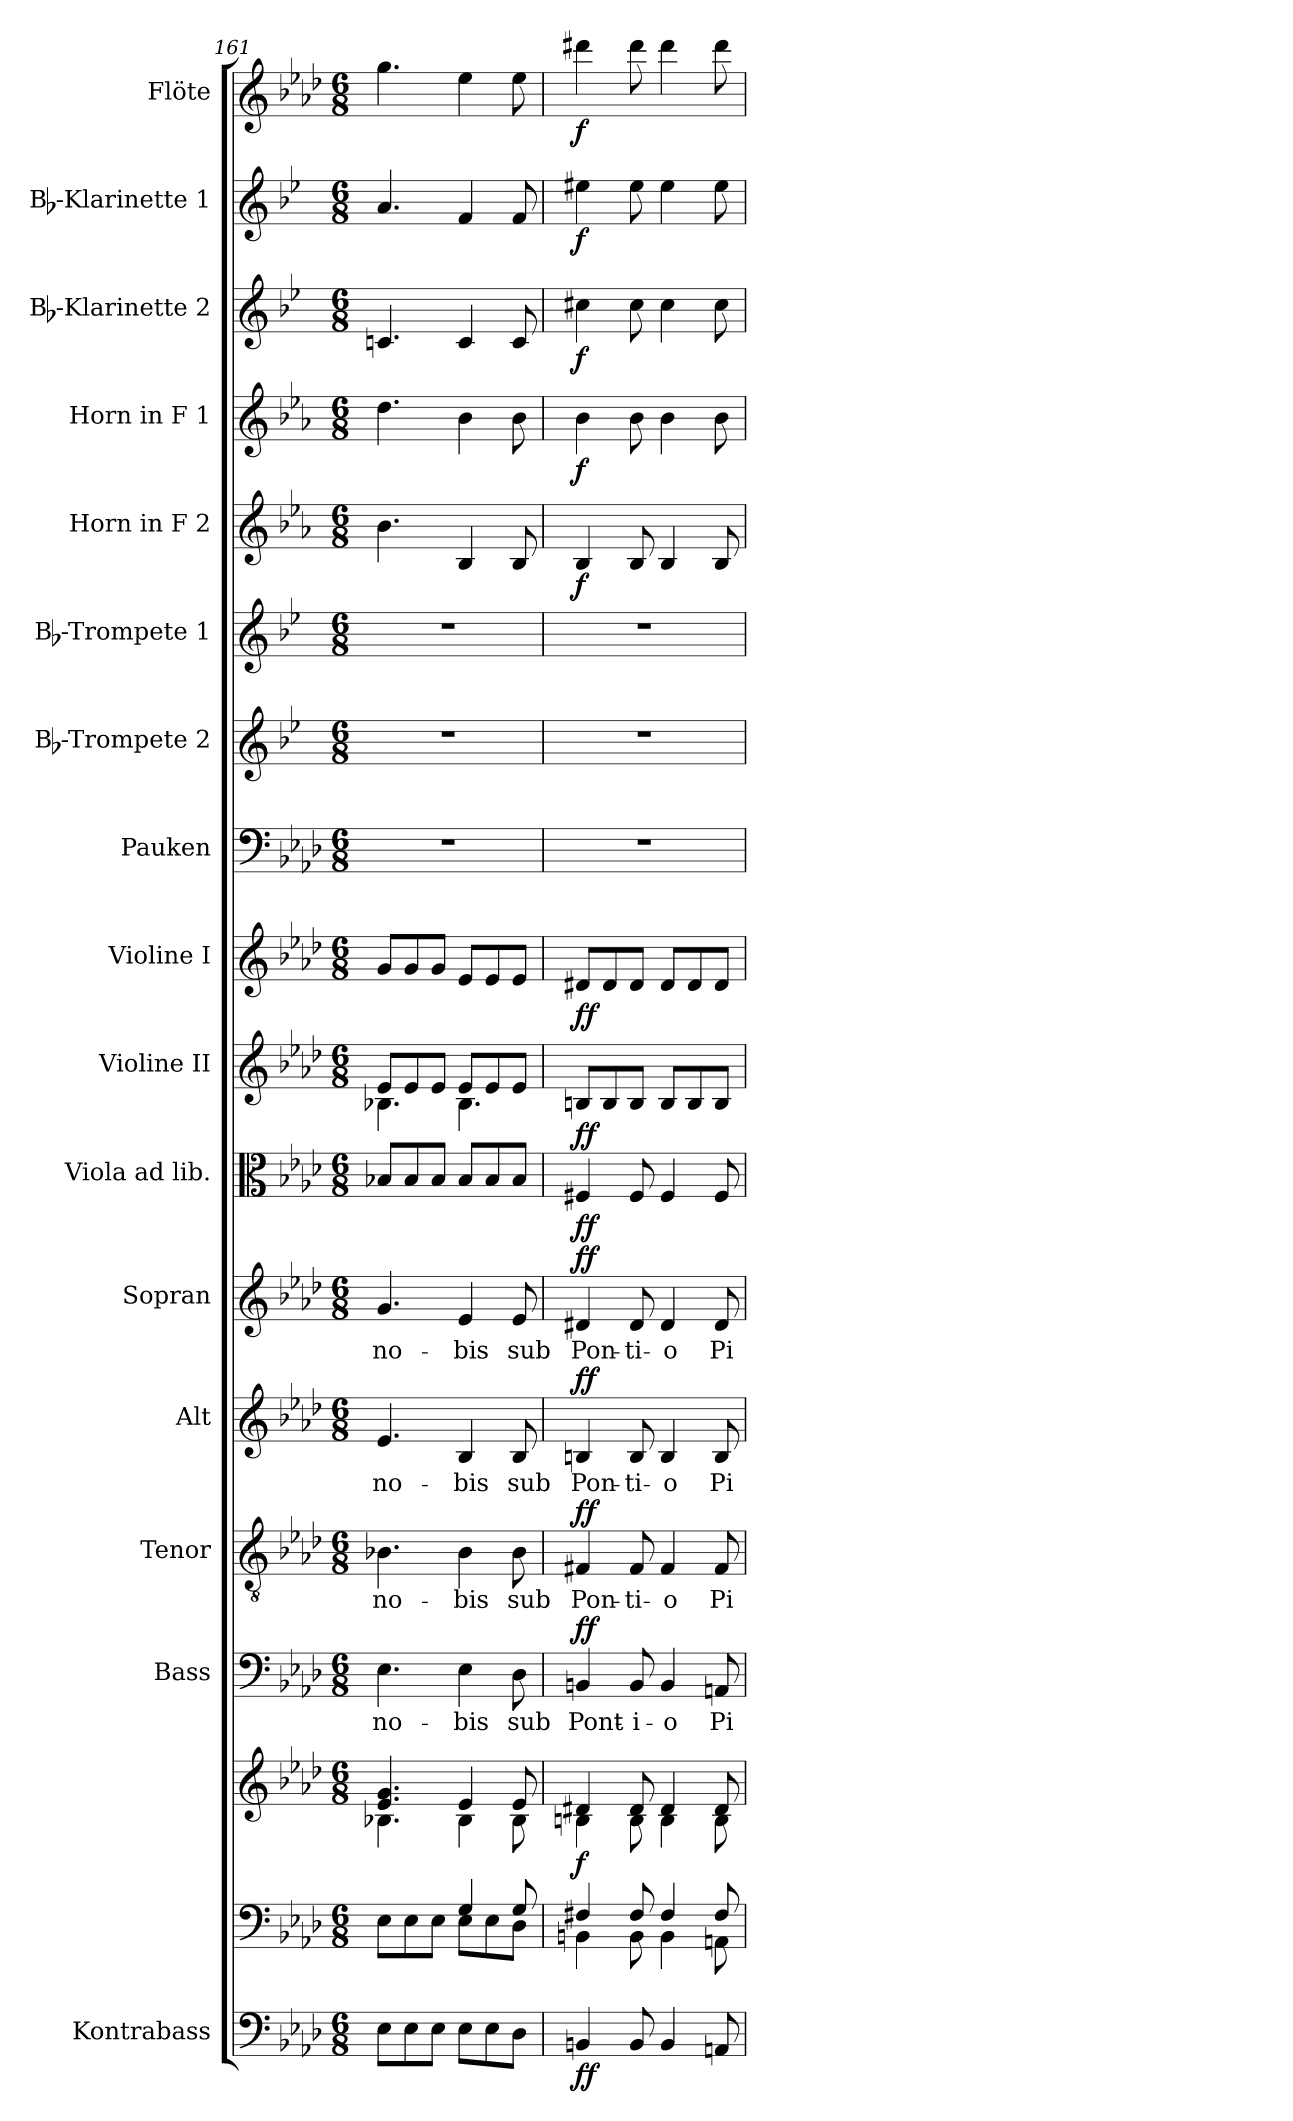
**kern	**dynam	**kern	**kern	**dynam	**kern	**text	**dynam	**kern	**text	**dynam	**kern	**text	**dynam	**kern	**text	**dynam	**kern	**dynam	**kern	**dynam	**kern	**dynam	**kern	**kern	**kern	**kern	**dynam	**kern	**dynam	**kern	**dynam	**kern	**dynam	**kern	**dynam
*part17	*part17	*part16	*part16	*part16	*part15	*part15	*part15	*part14	*part14	*part14	*part13	*part13	*part13	*part12	*part12	*part12	*part11	*part11	*part10	*part10	*part9	*part9	*part8	*part7	*part6	*part5	*part5	*part4	*part4	*part3	*part3	*part2	*part2	*part1	*part1
*staff18	*staff18	*staff17	*staff16	*staff16/17	*staff15	*staff15	*staff15	*staff14	*staff14	*staff14	*staff13	*staff13	*staff13	*staff12	*staff12	*staff12	*staff11	*staff11	*staff10	*staff10	*staff9	*staff9	*staff8	*staff7	*staff6	*staff5	*staff5	*staff4	*staff4	*staff3	*staff3	*staff2	*staff2	*staff1	*staff1
*I"Kontrabass	*	*	*	*	*I"Bass	*	*	*I"Tenor	*	*	*I"Alt	*	*	*I"Sopran	*	*	*I"Viola ad lib.	*	*I"Violine II	*	*I"Violine I	*	*I"Pauken	*I"Bb-Trompete 2	*I"Bb-Trompete 1	*I"Horn in F 2	*	*I"Horn in F 1	*	*I"Bb-Klarinette 2	*	*I"Bb-Klarinette 1	*	*I"Flöte	*
*I'Kb.	*	*	*	*	*I'B.	*	*	*I'T.	*	*	*I'A.	*	*	*I'S.	*	*	*I'Vla.	*	*I'Vl. II	*	*I'Vl. I	*	*I'Pk.	*I'Bb Trp. 2	*I'Bb Trp. 1	*	*	*	*	*I'Bb Kl. 2	*	*I'Bb Kl. 1	*	*I'Fl.	*
!!LO:PB:g=z
*clefF4	*	*clefF4	*clefG2	*	*clefF4	*	*	*clefGv2	*	*	*clefG2	*	*	*clefG2	*	*	*clefC3	*	*clefG2	*	*clefG2	*	*clefF4	*clefG2	*clefG2	*clefG2	*	*clefG2	*	*clefG2	*	*clefG2	*	*clefG2	*
*ITrd7c12	*	*	*	*	*	*	*	*	*	*	*	*	*	*	*	*	*	*	*	*	*	*	*	*ITrd1c2	*ITrd1c2	*ITrd4c7	*	*ITrd4c7	*	*ITrd1c2	*	*ITrd1c2	*	*	*
*k[b-e-a-d-]	*	*k[b-e-a-d-]	*k[b-e-a-d-]	*	*k[b-e-a-d-]	*	*	*k[b-e-a-d-]	*	*	*k[b-e-a-d-]	*	*	*k[b-e-a-d-]	*	*	*k[b-e-a-d-]	*	*k[b-e-a-d-]	*	*k[b-e-a-d-]	*	*k[b-e-a-d-]	*k[b-e-a-d-]	*k[b-e-a-d-]	*k[b-e-a-d-]	*	*k[b-e-a-d-]	*	*k[b-e-a-d-]	*	*k[b-e-a-d-]	*	*k[b-e-a-d-]	*
*A-:	*	*A-:	*A-:	*	*A-:	*	*	*A-:	*	*	*A-:	*	*	*A-:	*	*	*A-:	*	*A-:	*	*A-:	*	*A-:	*A-:	*A-:	*A-:	*	*A-:	*	*A-:	*	*A-:	*	*A-:	*
*M6/8	*	*M6/8	*M6/8	*	*M6/8	*	*	*M6/8	*	*	*M6/8	*	*	*M6/8	*	*	*M6/8	*	*M6/8	*	*M6/8	*	*M6/8	*M6/8	*M6/8	*M6/8	*	*M6/8	*	*M6/8	*	*M6/8	*	*M6/8	*
=161	=161	=161	=161	=161	=161	=161	=161	=161	=161	=161	=161	=161	=161	=161	=161	=161	=161	=161	=161	=161	=161	=161	=161	=161	=161	=161	=161	=161	=161	=161	=161	=161	=161	=161	=161
*	*	*^	*^	*	*	*	*	*	*	*	*	*	*	*	*	*	*	*	*	*	*	*	*	*	*	*	*	*	*	*	*	*	*	*	*
!	!	!	!	!	!	!	!	!LO:LY:b	!	!	!LO:LY:b	!	!	!LO:LY:b	!	!	!LO:LY:b	!	!	!	!	!	!	!	!	!	!	!	!	!	!	!	!	!	!	!	!
*	*	*	*	*	*	*	*	*	*	*	*	*	*	*	*	*	*	*	*	*	*^	*	*	*	*	*	*	*	*	*	*	*	*	*	*	*	*
8EE-\L	.	4.ryy	8E-\L	4.e-/ 4.g/	4.B-X\	.	4.E-\	no-	.	4.B-X\	no-	.	4.e-/	no-	.	4.g/	no-	.	8B-X/L	.	8e-/L	4.B-X\	.	8g/L	.	2.r	2.r	2.r	4.e-\	.	4.g\	.	4.B-X/	.	4.g/	.	4.gg\	.
8EE-\	.	.	8E-\	.	.	.	.	.	.	.	.	.	.	.	.	.	.	.	8B-/	.	8e-/	.	.	8g/	.	.	.	.	.	.	.	.	.	.	.	.	.	.
8EE-\J	.	.	8E-\J	.	.	.	.	.	.	.	.	.	.	.	.	.	.	.	8B-/J	.	8e-/J	.	.	8g/J	.	.	.	.	.	.	.	.	.	.	.	.	.	.
!	!	!	!	!	!	!	!	!LO:LY:b	!	!	!LO:LY:b	!	!	!LO:LY:b	!	!	!LO:LY:b	!	!	!	!	!	!	!	!	!	!	!	!	!	!	!	!	!	!	!	!	!
8EE-\L	.	4G/	8E-\L	4e-/	4B-\	.	4E-\	-bis	.	4B-\	-bis	.	4B-/	-bis	.	4e-/	-bis	.	8B-/L	.	8e-/L	4.B-\	.	8e-/L	.	.	.	.	4E-/	.	4e-\	.	4B-/	.	4e-/	.	4ee-\	.
8EE-\	.	.	8E-\	.	.	.	.	.	.	.	.	.	.	.	.	.	.	.	8B-/	.	8e-/	.	.	8e-/	.	.	.	.	.	.	.	.	.	.	.	.	.	.
!	!	!	!	!	!	!	!	!LO:LY:b	!	!	!LO:LY:b	!	!	!LO:LY:b	!	!	!LO:LY:b	!	!	!	!	!	!	!	!	!	!	!	!	!	!	!	!	!	!	!	!	!
8DD-\J	.	8G/	8D-\J	8e-/	8B-\	.	8D-\	sub	.	8B-\	sub	.	8B-/	sub	.	8e-/	sub	.	8B-/J	.	8e-/J	.	.	8e-/J	.	.	.	.	8E-/	.	8e-\	.	8B-/	.	8e-/	.	8ee-\	.
*	*	*	*	*	*	*	*	*	*	*	*	*	*	*	*	*	*	*	*	*	*v	*v	*	*	*	*	*	*	*	*	*	*	*	*	*	*	*	*
=162	=162	=162	=162	=162	=162	=162	=162	=162	=162	=162	=162	=162	=162	=162	=162	=162	=162	=162	=162	=162	=162	=162	=162	=162	=162	=162	=162	=162	=162	=162	=162	=162	=162	=162	=162	=162	=162
!	!LO:DY:b	!	!	!	!	!LO:DY:b	!	!LO:LY:b	!LO:DY:a	!	!LO:LY:b	!LO:DY:a	!	!LO:LY:b	!LO:DY:a	!	!LO:LY:b	!LO:DY:a	!	!LO:DY:b	!	!LO:DY:b	!	!LO:DY:b	!	!	!	!	!LO:DY:b	!	!LO:DY:b	!	!LO:DY:b	!	!LO:DY:b	!	!LO:DY:b
4BBBn/	ff	4F#X/	4BBn\	4d#X/	4Bn\	f	4BBn/	Pont-	ff	4F#X/	Pon-	ff	4Bn/	Pon-	ff	4d#X/	Pon-	ff	4F#X/	ff	8Bn/L	ff	8d#X/L	ff	2.r	2.r	2.r	4E-/	f	4e-\	f	4bn\	f	4dd#X\	f	4ddd#X\	f
.	.	.	.	.	.	.	.	.	.	.	.	.	.	.	.	.	.	.	.	.	8B/	.	8d#/	.	.	.	.	.	.	.	.	.	.	.	.	.	.
!	!	!	!	!	!	!	!	!LO:LY:b	!	!	!LO:LY:b	!	!	!LO:LY:b	!	!	!LO:LY:b	!	!	!	!	!	!	!	!	!	!	!	!	!	!	!	!	!	!	!	!
8BBB/	.	8F#/	8BB\	8d#/	8B\	.	8BB/	-i-	.	8F#/	-ti-	.	8B/	-ti-	.	8d#/	-ti-	.	8F#/	.	8B/J	.	8d#/J	.	.	.	.	8E-/	.	8e-\	.	8b\	.	8dd#\	.	8ddd#\	.
!	!	!	!	!	!	!	!	!LO:LY:b	!	!	!LO:LY:b	!	!	!LO:LY:b	!	!	!LO:LY:b	!	!	!	!	!	!	!	!	!	!	!	!	!	!	!	!	!	!	!	!
4BBB/	.	4F#/	4BB\	4d#/	4B\	.	4BB/	-o	.	4F#/	-o	.	4B/	-o	.	4d#/	-o	.	4F#/	.	8B/L	.	8d#/L	.	.	.	.	4E-/	.	4e-\	.	4b\	.	4dd#\	.	4ddd#\	.
.	.	.	.	.	.	.	.	.	.	.	.	.	.	.	.	.	.	.	.	.	8B/	.	8d#/	.	.	.	.	.	.	.	.	.	.	.	.	.	.
!	!	!	!	!	!	!	!	!LO:LY:b	!	!	!LO:LY:b	!	!	!LO:LY:b	!	!	!LO:LY:b	!	!	!	!	!	!	!	!	!	!	!	!	!	!	!	!	!	!	!	!
8AAAn/	.	8F#/	8AAn\	8d#/	8B\	.	8AAn/	Pi-	.	8F#/	Pi-	.	8B/	Pi-	.	8d#/	Pi-	.	8F#/	.	8B/J	.	8d#/J	.	.	.	.	8E-/	.	8e-\	.	8b\	.	8dd#\	.	8ddd#\	.
*	*	*v	*v	*	*	*	*	*	*	*	*	*	*	*	*	*	*	*	*	*	*	*	*	*	*	*	*	*	*	*	*	*	*	*	*	*	*
*	*	*	*v	*v	*	*	*	*	*	*	*	*	*	*	*	*	*	*	*	*	*	*	*	*	*	*	*	*	*	*	*	*	*	*	*	*
=	=	=	=	=	=	=	=	=	=	=	=	=	=	=	=	=	=	=	=	=	=	=	=	=	=	=	=	=	=	=	=	=	=	=	=
*-	*-	*-	*-	*-	*-	*-	*-	*-	*-	*-	*-	*-	*-	*-	*-	*-	*-	*-	*-	*-	*-	*-	*-	*-	*-	*-	*-	*-	*-	*-	*-	*-	*-	*-	*-
